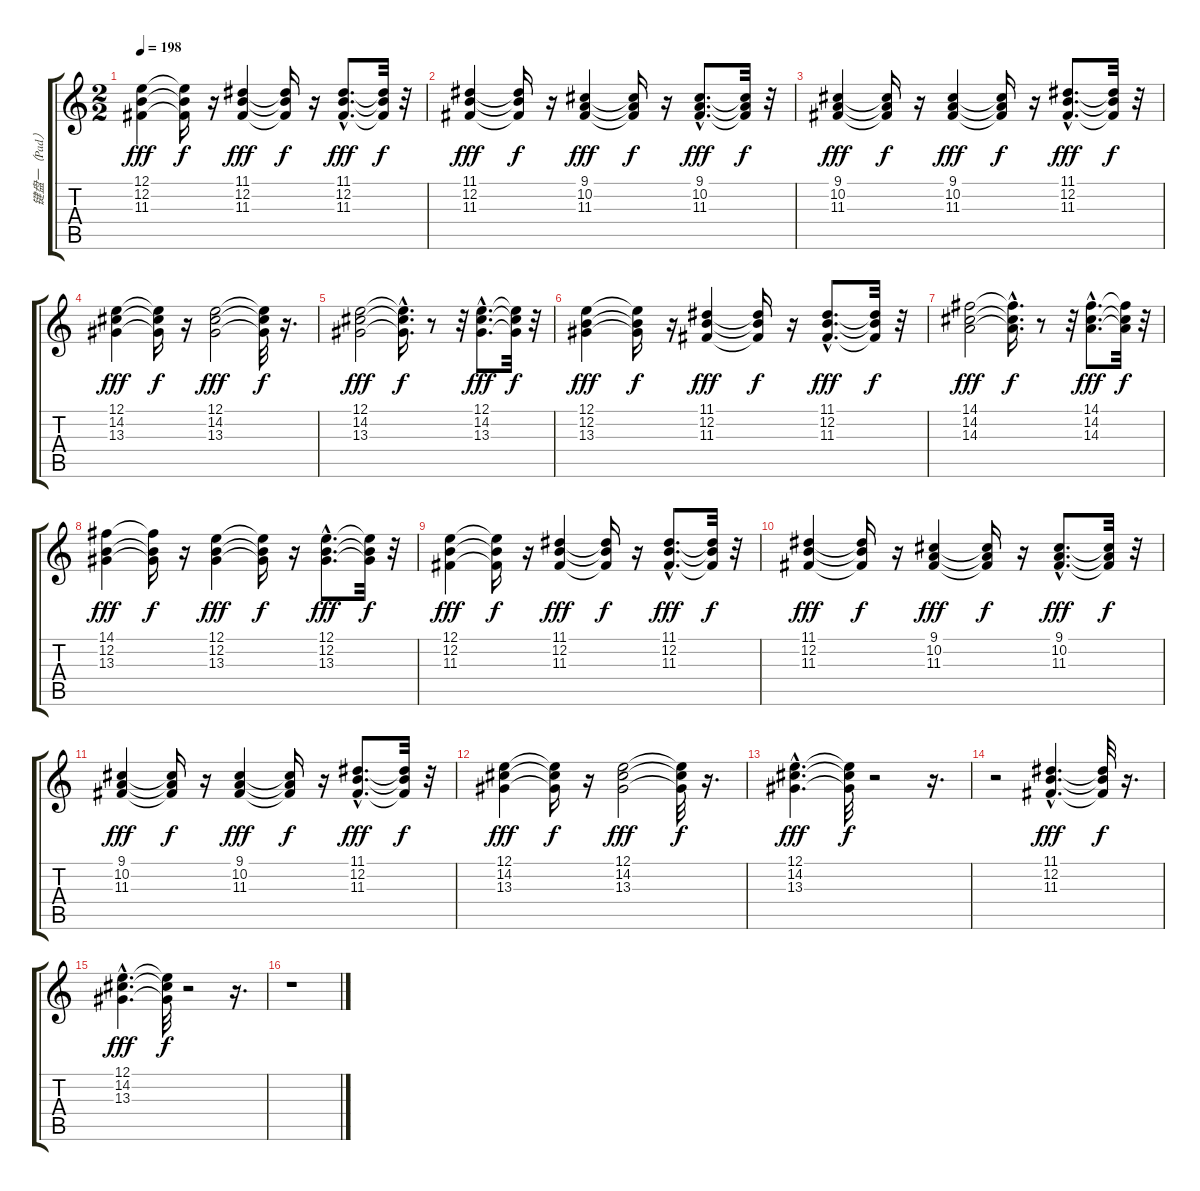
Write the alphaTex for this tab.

\track ("键盘一（Pad）" "键盘一（Pad）") {instrument pad1newage}
\staff {score tabs}
\tuning (E4 B3 G3 D3 A2 E2) {hide}
\ts (2 2)
\tempo 198
\clef g2
\ks c
(12.1 12.2 11.3).4{dy fff} (12.1{t} 12.2{t} 11.3{t}).16{dy f} r.16 (11.1 12.2 11.3).4{dy fff} (11.1{t} 12.2{t} 11.3{t}).16{dy f} r.16 (11.1{hac} 12.2{hac} 11.3{hac}).8{d dy fff} (11.1{t} 12.2{t} 11.3{t}).32{dy f} r.32 |
(11.1 12.2 11.3).4{dy fff} (11.1{t} 12.2{t} 11.3{t}).16{dy f} r.16 (9.1 10.2 11.3).4{dy fff} (9.1{t} 10.2{t} 11.3{t}).16{dy f} r.16 (9.1{hac} 10.2{hac} 11.3{hac}).8{d dy fff} (9.1{t} 10.2{t} 11.3{t}).32{dy f} r.32 |
(9.1 10.2 11.3).4{dy fff} (9.1{t} 10.2{t} 11.3{t}).16{dy f} r.16 (9.1 10.2 11.3).4{dy fff} (9.1{t} 10.2{t} 11.3{t}).16{dy f} r.16 (11.1{hac} 12.2{hac} 11.3{hac}).8{d dy fff} (11.1{t} 12.2{t} 11.3{t}).32{dy f} r.32 |
(12.1 14.2 13.3).4{dy fff} (12.1{t} 14.2{t} 13.3{t}).16{dy f} r.16 (12.1 14.2 13.3).2{dy fff} (12.1{t} 14.2{t} 13.3{t}).32{dy f} r.16{d} |
(12.1 14.2 13.3).2{dy fff} (12.1{hac t} 14.2{hac t} 13.3{hac t}).16{d dy f} r.8 r.32 (12.1{hac} 14.2{hac} 13.3{hac}).8{d dy fff} (12.1{t} 14.2{t} 13.3{t}).32{dy f} r.32 |
(12.1 12.2 13.3).4{dy fff} (12.1{t} 12.2{t} 13.3{t}).16{dy f} r.16 (11.1 12.2 11.3).4{dy fff} (11.1{t} 12.2{t} 11.3{t}).16{dy f} r.16 (11.1{hac} 12.2{hac} 11.3{hac}).8{d dy fff} (11.1{t} 12.2{t} 11.3{t}).32{dy f} r.32 |
(14.1 14.2 14.3).2{dy fff} (14.1{hac t} 14.2{hac t} 14.3{hac t}).16{d dy f} r.8 r.32 (14.1{hac} 14.2{hac} 14.3{hac}).8{d dy fff} (14.1{t} 14.2{t} 14.3{t}).32{dy f} r.32 |
(14.1 12.2 13.3).4{dy fff} (14.1{t} 12.2{t} 13.3{t}).16{dy f} r.16 (12.1 12.2 13.3).4{dy fff} (12.1{t} 12.2{t} 13.3{t}).16{dy f} r.16 (12.1{hac} 12.2{hac} 13.3{hac}).8{d dy fff} (12.1{t} 12.2{t} 13.3{t}).32{dy f} r.32 |
(12.1 12.2 11.3).4{dy fff} (12.1{t} 12.2{t} 11.3{t}).16{dy f} r.16 (11.1 12.2 11.3).4{dy fff} (11.1{t} 12.2{t} 11.3{t}).16{dy f} r.16 (11.1{hac} 12.2{hac} 11.3{hac}).8{d dy fff} (11.1{t} 12.2{t} 11.3{t}).32{dy f} r.32 |
(11.1 12.2 11.3).4{dy fff} (11.1{t} 12.2{t} 11.3{t}).16{dy f} r.16 (9.1 10.2 11.3).4{dy fff} (9.1{t} 10.2{t} 11.3{t}).16{dy f} r.16 (9.1{hac} 10.2{hac} 11.3{hac}).8{d dy fff} (9.1{t} 10.2{t} 11.3{t}).32{dy f} r.32 |
(9.1 10.2 11.3).4{dy fff} (9.1{t} 10.2{t} 11.3{t}).16{dy f} r.16 (9.1 10.2 11.3).4{dy fff} (9.1{t} 10.2{t} 11.3{t}).16{dy f} r.16 (11.1{hac} 12.2{hac} 11.3{hac}).8{d dy fff} (11.1{t} 12.2{t} 11.3{t}).32{dy f} r.32 |
(12.1 14.2 13.3).4{dy fff} (12.1{t} 14.2{t} 13.3{t}).16{dy f} r.16 (12.1 14.2 13.3).2{dy fff} (12.1{t} 14.2{t} 13.3{t}).32{dy f} r.16{d} |
(12.1{hac} 14.2{hac} 13.3{hac}).4{d dy fff} (12.1{t} 14.2{t} 13.3{t}).32{dy f} r.2 r.16{d} |
r.2 (11.1{hac} 12.2{hac} 11.3{hac}).4{d dy fff} (11.1{t} 12.2{t} 11.3{t}).32{dy f} r.16{d} |
(12.1{hac} 14.2{hac} 13.3{hac}).4{d dy fff} (12.1{t} 14.2{t} 13.3{t}).32{dy f} r.2 r.16{d} |
r.1
